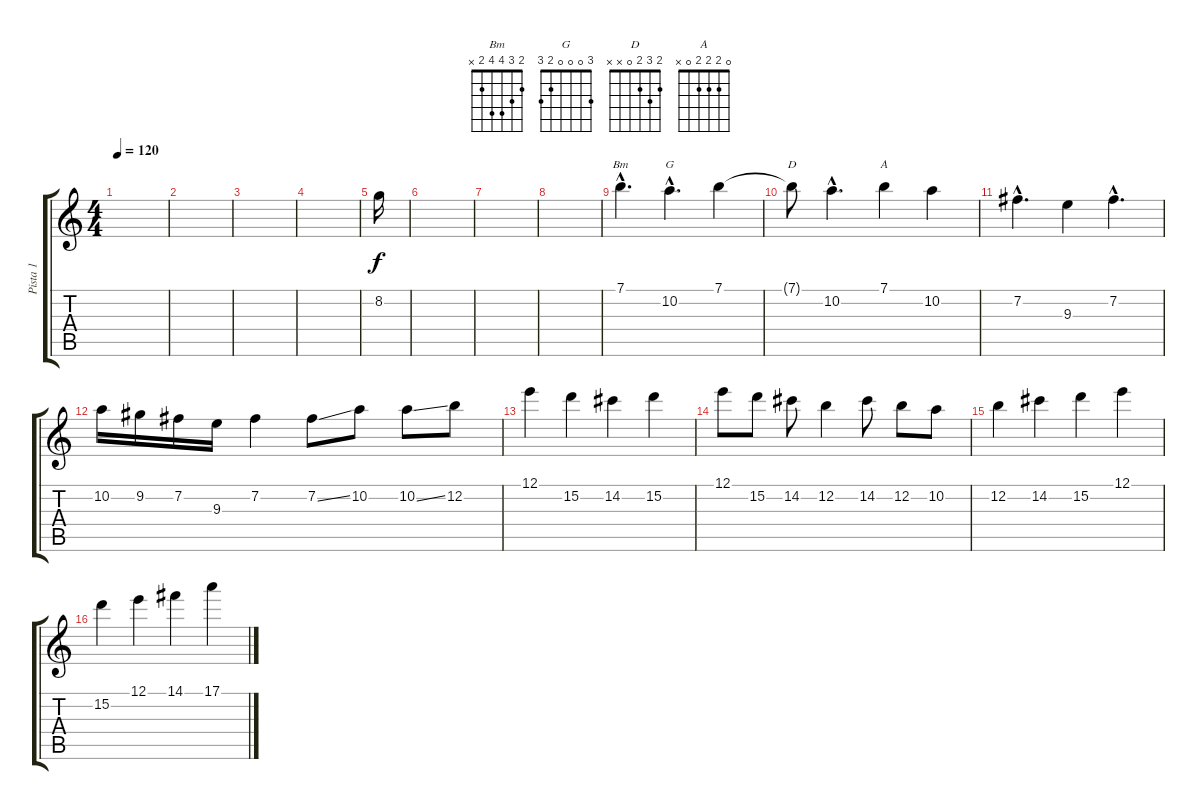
\track ("Pista 1" "Pista 1") {instrument distortionguitar}
\staff {score tabs}
\tuning (E4 B3 G3 D3 A2 E2) {hide}
\chord ("Bm" 2 3 4 4 2 x)
\chord ("G" 3 0 0 0 2 3)
\chord ("D" 2 3 2 0 x x)
\chord ("A" 0 2 2 2 0 x)
\ts (4 4)
\tempo 120
\clef g2
\ks c
|
|
|
|
8.2.16 |
|
|
|
7.1{hac}.4{d ch "Bm"} 10.2{hac}.4{d ch "G"} 7.1.4 |
7.1{t}.8{ch "D"} 10.2{hac}.4{d} 7.1.4{ch "A"} 10.2.4 |
7.2{hac}.4{d} 9.3.4 7.2{hac}.4{d} |
10.2.16 9.2.16 7.2.16 9.3.16 7.2.4 7.2{ss}.8 10.2.8 10.2{ss}.8 12.2.8 |
12.1.4 15.2.4 14.2.4 15.2.4 |
12.1.8 15.2.8 14.2.8 12.2.4 14.2.8 12.2.8 10.2.8 |
12.2.4 14.2.4 15.2.4 12.1.4 |
15.2.4 12.1.4 14.1.4 17.1.4
